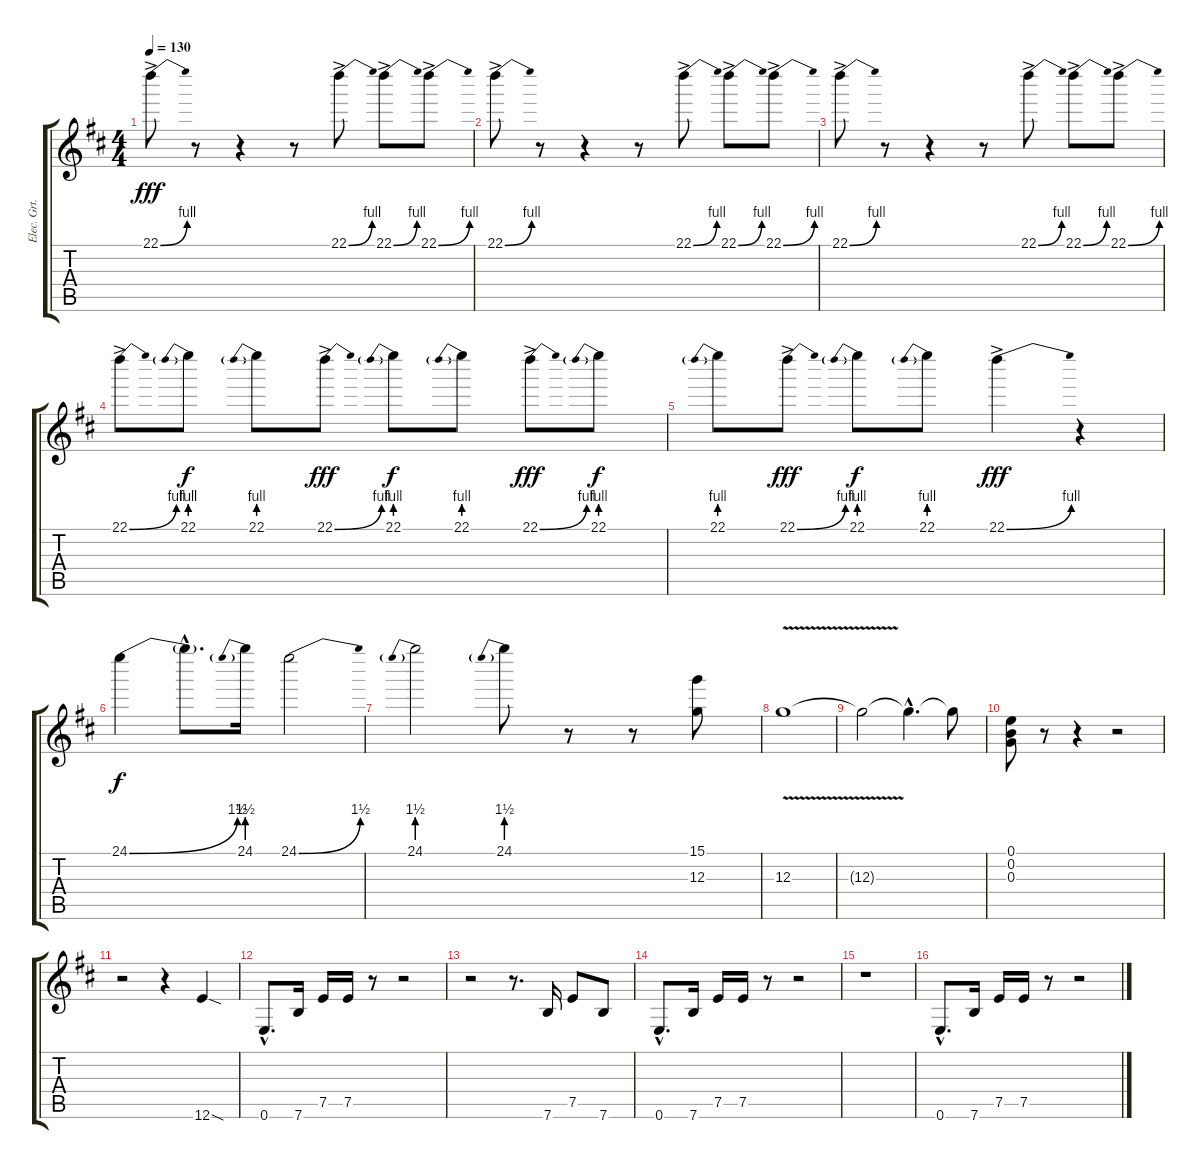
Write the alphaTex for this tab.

\track ("Elec. Grt." "Elec. Grt.") {instrument distortionguitar}
\staff {score tabs}
\tuning (E4 B3 G3 D3 A2 E2) {hide}
\ts (4 4)
\tempo 130
\clef g2
\ks d
22.1{be (bend 0 0 60 4) ac}.8{dy fff} r.8 r.4 r.8 22.1{be (bend 0 0 60 4) ac}.8 22.1{be (bend 0 0 60 4) ac}.8 22.1{be (bend 0 0 60 4) ac}.8 |
22.1{be (bend 0 0 60 4) ac}.8 r.8 r.4 r.8 22.1{be (bend 0 0 60 4) ac}.8 22.1{be (bend 0 0 60 4) ac}.8 22.1{be (bend 0 0 60 4) ac}.8 |
22.1{be (bend 0 0 60 4) ac}.8 r.8 r.4 r.8 22.1{be (bend 0 0 60 4) ac}.8 22.1{be (bend 0 0 60 4) ac}.8 22.1{be (bend 0 0 60 4) ac}.8 |
22.1{be (bend 0 0 60 4) ac}.8 22.1{be (prebend 0 4 60 4)}.8{dy f} 22.1{be (prebend 0 4 60 4)}.8 22.1{be (bend 0 0 60 4) ac}.8{dy fff} 22.1{be (prebend 0 4 60 4)}.8{dy f} 22.1{be (prebend 0 4 60 4)}.8 22.1{be (bend 0 0 60 4) ac}.8{dy fff} 22.1{be (prebend 0 4 60 4)}.8{dy f} |
22.1{be (prebend 0 4 60 4)}.8 22.1{be (bend 0 0 60 4) ac}.8{dy fff} 22.1{be (prebend 0 4 60 4)}.8{dy f} 22.1{be (prebend 0 4 60 4)}.8 22.1{be (bend 0 0 60 4) ac}.4{dy fff} r.4 |
24.1{be (bend 0 0 60 6)}.4{dy f} 24.1{hac t}.8{d} 24.1{be (prebend 0 6 60 6)}.16 24.1{be (bend 0 0 60 6)}.2 |
24.1{be (prebend 0 6 60 6)}.2 24.1{be (prebend 0 6 60 6)}.8 r.8 r.8 (15.1 12.3).8 |
12.3{v}.1 |
12.3{t}.2 12.3{hac t}.4{d} 12.3{t}.8 |
(0.1 0.2 0.3).8 r.8 r.4 r.2 |
r.2 r.4 12.6{sod}.4 |
0.6{hac}.8{d} 7.6.16 7.5.16 7.5.16 r.8 r.2 |
r.2 r.8{d} 7.6.16 7.5.8 7.6.8 |
0.6{hac}.8{d} 7.6.16 7.5.16 7.5.16 r.8 r.2 |
r.1 |
0.6{hac}.8{d} 7.6.16 7.5.16 7.5.16 r.8 r.2
